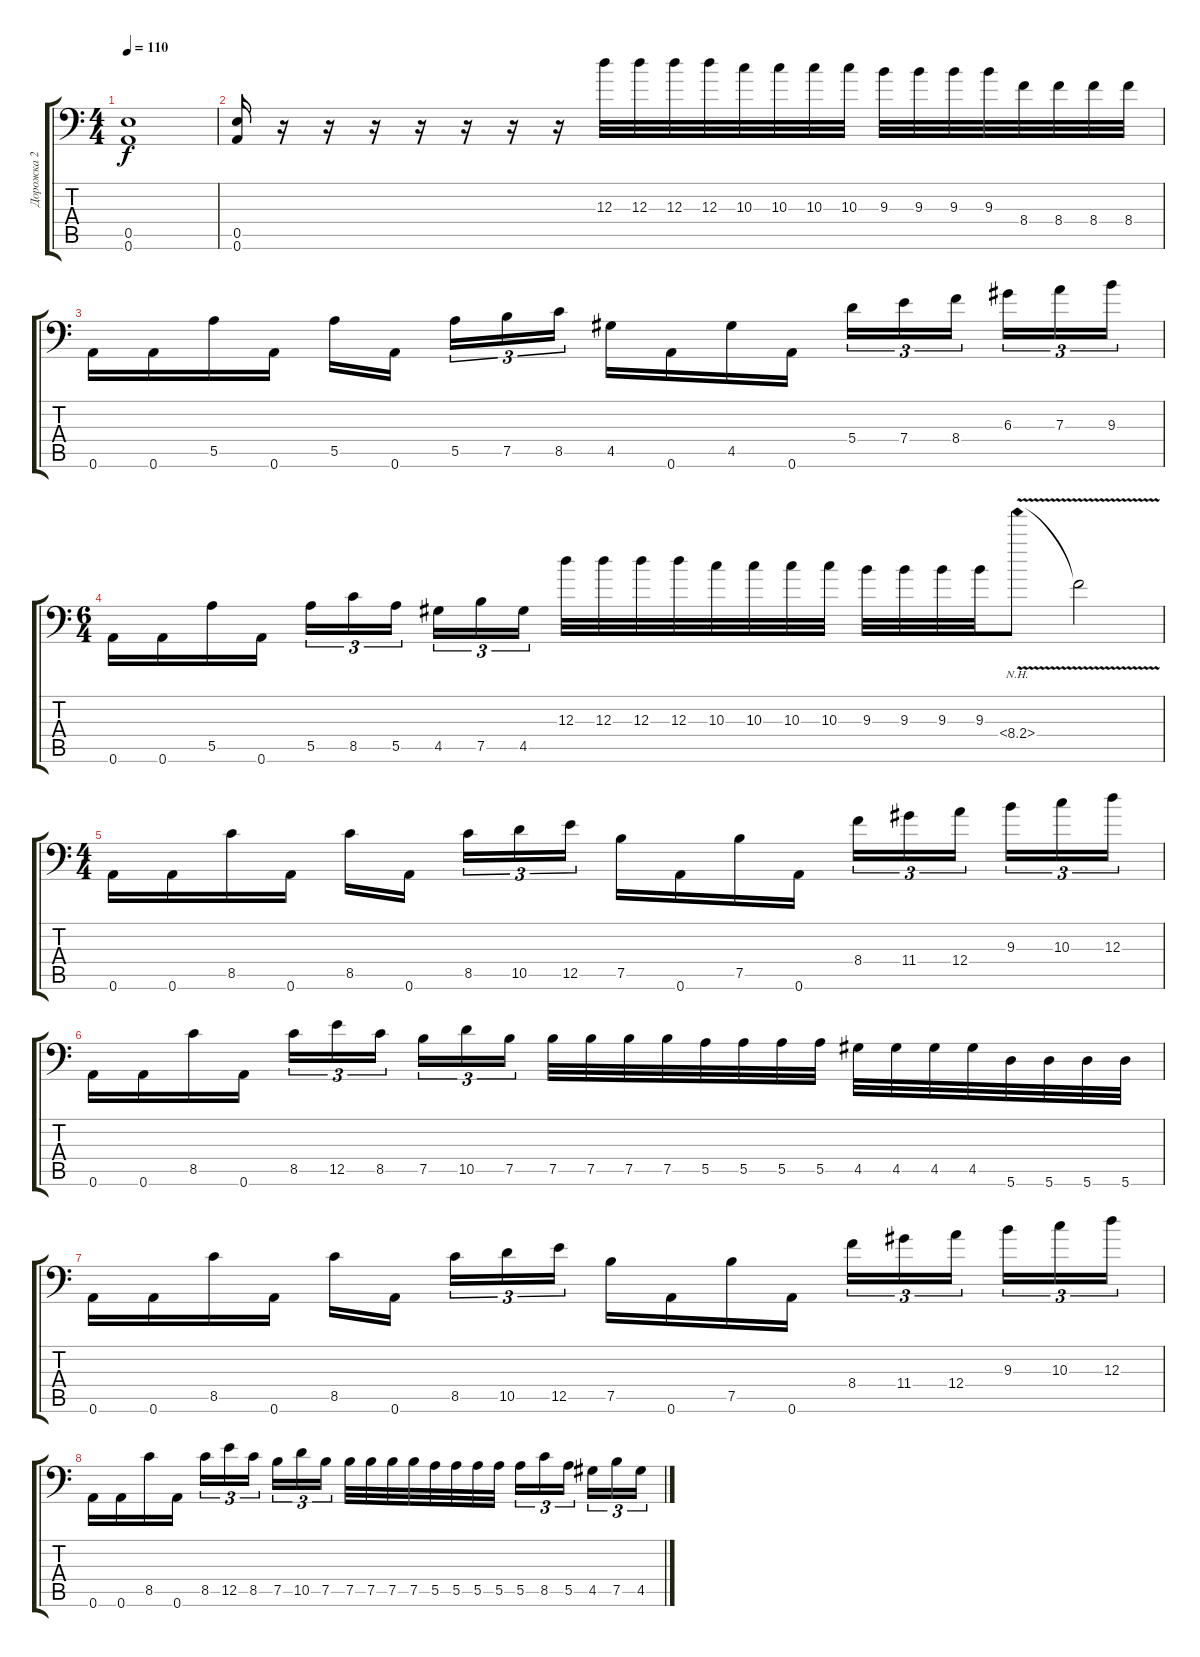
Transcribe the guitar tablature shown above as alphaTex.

\track ("Дорожка 2" "Дорожка 2") {instrument distortionguitar}
\staff {score tabs}
\tuning (B3 Gb3 D3 A2 E2 A1) {hide}
\ts (4 4)
\tempo 110
\clef f4
\ks c
(0.5 0.6).1{dy f} |
(0.5 0.6).16 r.16 r.16 r.16 r.16 r.16 r.16 r.16 12.3.32 12.3.32 12.3.32 12.3.32 10.3.32 10.3.32 10.3.32 10.3.32 9.3.32 9.3.32 9.3.32 9.3.32 8.4.32 8.4.32 8.4.32 8.4.32 |
0.6.16 0.6.16 5.5.16 0.6.16 5.5.16 0.6.16{beam splitsecondary} 5.5.16{tu (3 2)} 7.5.16{tu (3 2)} 8.5.16{tu (3 2)} 4.5.16 0.6.16 4.5.16 0.6.16 5.4.16{tu (3 2)} 7.4.16{tu (3 2)} 8.4.16{tu (3 2) beam splitsecondary} 6.3.16{tu (3 2)} 7.3.16{tu (3 2)} 9.3.16{tu (3 2)} |
\ts (6 4)
0.6.16 0.6.16 5.5.16 0.6.16{beam splitsecondary} 5.5.16{tu (3 2)} 8.5.16{tu (3 2)} 5.5.16{tu (3 2) beam splitsecondary} 4.5.16{tu (3 2)} 7.5.16{tu (3 2)} 4.5.16{tu (3 2) beam splitsecondary} 12.3.32 12.3.32 12.3.32 12.3.32 10.3.32 10.3.32 10.3.32 10.3.32 9.3.32 9.3.32 9.3.32 9.3.32 8.4{nh v}.8 8.4{t}.2 |
\ts (4 4)
0.6.16 0.6.16 8.5.16 0.6.16 8.5.16 0.6.16{beam splitsecondary} 8.5.16{tu (3 2)} 10.5.16{tu (3 2)} 12.5.16{tu (3 2)} 7.5.16 0.6.16 7.5.16 0.6.16 8.4.16{tu (3 2)} 11.4.16{tu (3 2)} 12.4.16{tu (3 2) beam splitsecondary} 9.3.16{tu (3 2)} 10.3.16{tu (3 2)} 12.3.16{tu (3 2)} |
0.6.16 0.6.16 8.5.16 0.6.16 8.5.16{tu (3 2)} 12.5.16{tu (3 2)} 8.5.16{tu (3 2) beam splitsecondary} 7.5.16{tu (3 2)} 10.5.16{tu (3 2)} 7.5.16{tu (3 2)} 7.5.32 7.5.32 7.5.32 7.5.32 5.5.32 5.5.32 5.5.32 5.5.32 4.5.32 4.5.32 4.5.32 4.5.32 5.6.32 5.6.32 5.6.32 5.6.32 |
0.6.16 0.6.16 8.5.16 0.6.16 8.5.16 0.6.16{beam splitsecondary} 8.5.16{tu (3 2)} 10.5.16{tu (3 2)} 12.5.16{tu (3 2)} 7.5.16 0.6.16 7.5.16 0.6.16 8.4.16{tu (3 2)} 11.4.16{tu (3 2)} 12.4.16{tu (3 2) beam splitsecondary} 9.3.16{tu (3 2)} 10.3.16{tu (3 2)} 12.3.16{tu (3 2)} |
0.6.16 0.6.16 8.5.16 0.6.16 8.5.16{tu (3 2)} 12.5.16{tu (3 2)} 8.5.16{tu (3 2) beam splitsecondary} 7.5.16{tu (3 2)} 10.5.16{tu (3 2)} 7.5.16{tu (3 2)} 7.5.32 7.5.32 7.5.32 7.5.32 5.5.32 5.5.32 5.5.32 5.5.32 5.5.16{tu (3 2)} 8.5.16{tu (3 2)} 5.5.16{tu (3 2) beam splitsecondary} 4.5.16{tu (3 2)} 7.5.16{tu (3 2)} 4.5.16{tu (3 2)}
